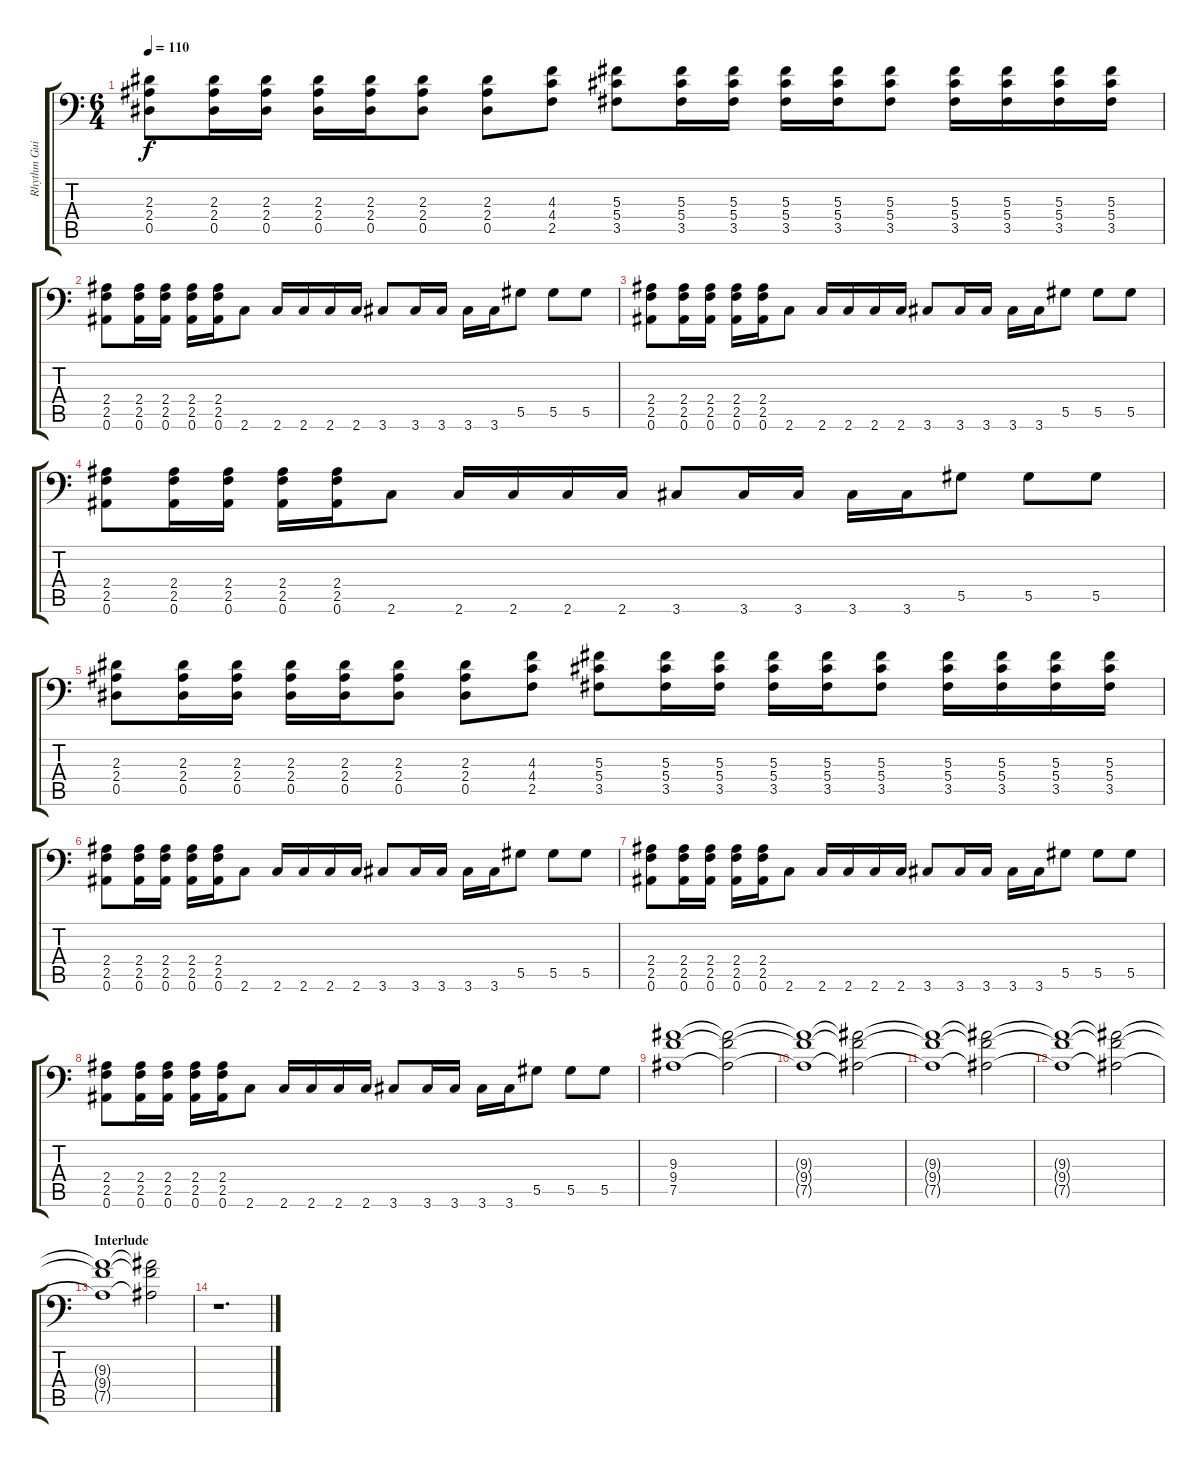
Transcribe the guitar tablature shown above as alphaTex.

\track ("Rhythm Guitar II" "Rhythm Gui") {instrument overdrivenguitar}
\staff {score tabs}
\tuning (Bb3 F3 Db3 Ab2 Eb2 Bb1) {hide}
\ts (6 4)
\tempo 110
\clef f4
\ks c
(2.3 2.4 0.5).8{dy f} (2.3 2.4 0.5).16 (2.3 2.4 0.5).16 (2.3 2.4 0.5).16 (2.3 2.4 0.5).16 (2.3 2.4 0.5).8 (2.3 2.4 0.5).8 (4.3 4.4 2.5).8 (5.3 5.4 3.5).8 (5.3 5.4 3.5).16 (5.3 5.4 3.5).16 (5.3 5.4 3.5).16 (5.3 5.4 3.5).16 (5.3 5.4 3.5).8 (5.3 5.4 3.5).16 (5.3 5.4 3.5).16 (5.3 5.4 3.5).16 (5.3 5.4 3.5).16 |
(2.4 2.5 0.6).8 (2.4 2.5 0.6).16 (2.4 2.5 0.6).16 (2.4 2.5 0.6).16 (2.4 2.5 0.6).16 2.6.8 2.6.16 2.6.16 2.6.16 2.6.16 3.6.8 3.6.16 3.6.16 3.6.16 3.6.16 5.5.8 5.5.8 5.5.8 |
(2.4 2.5 0.6).8 (2.4 2.5 0.6).16 (2.4 2.5 0.6).16 (2.4 2.5 0.6).16 (2.4 2.5 0.6).16 2.6.8 2.6.16 2.6.16 2.6.16 2.6.16 3.6.8 3.6.16 3.6.16 3.6.16 3.6.16 5.5.8 5.5.8 5.5.8 |
(2.4 2.5 0.6).8 (2.4 2.5 0.6).16 (2.4 2.5 0.6).16 (2.4 2.5 0.6).16 (2.4 2.5 0.6).16 2.6.8 2.6.16 2.6.16 2.6.16 2.6.16 3.6.8 3.6.16 3.6.16 3.6.16 3.6.16 5.5.8 5.5.8 5.5.8 |
(2.3 2.4 0.5).8 (2.3 2.4 0.5).16 (2.3 2.4 0.5).16 (2.3 2.4 0.5).16 (2.3 2.4 0.5).16 (2.3 2.4 0.5).8 (2.3 2.4 0.5).8 (4.3 4.4 2.5).8 (5.3 5.4 3.5).8 (5.3 5.4 3.5).16 (5.3 5.4 3.5).16 (5.3 5.4 3.5).16 (5.3 5.4 3.5).16 (5.3 5.4 3.5).8 (5.3 5.4 3.5).16 (5.3 5.4 3.5).16 (5.3 5.4 3.5).16 (5.3 5.4 3.5).16 |
(2.4 2.5 0.6).8 (2.4 2.5 0.6).16 (2.4 2.5 0.6).16 (2.4 2.5 0.6).16 (2.4 2.5 0.6).16 2.6.8 2.6.16 2.6.16 2.6.16 2.6.16 3.6.8 3.6.16 3.6.16 3.6.16 3.6.16 5.5.8 5.5.8 5.5.8 |
(2.4 2.5 0.6).8 (2.4 2.5 0.6).16 (2.4 2.5 0.6).16 (2.4 2.5 0.6).16 (2.4 2.5 0.6).16 2.6.8 2.6.16 2.6.16 2.6.16 2.6.16 3.6.8 3.6.16 3.6.16 3.6.16 3.6.16 5.5.8 5.5.8 5.5.8 |
(2.4 2.5 0.6).8 (2.4 2.5 0.6).16 (2.4 2.5 0.6).16 (2.4 2.5 0.6).16 (2.4 2.5 0.6).16 2.6.8 2.6.16 2.6.16 2.6.16 2.6.16 3.6.8 3.6.16 3.6.16 3.6.16 3.6.16 5.5.8 5.5.8 5.5.8 |
(9.3 9.4 7.5).1 (9.3{t} 9.4{t} 7.5{t}).2 |
(9.3{t} 9.4{t} 7.5{t}).1 (9.3{t} 9.4{t} 7.5{t}).2 |
(9.3{t} 9.4{t} 7.5{t}).1 (9.3{t} 9.4{t} 7.5{t}).2 |
(9.3{t} 9.4{t} 7.5{t}).1{volume 9} (9.3{t} 9.4{t} 7.5{t}).2 |
\section ("" "Interlude")
(9.3{t} 9.4{t} 7.5{t}).1{volume 0} (9.3{t} 9.4{t} 7.5{t}).2 |
r.1{d volume 15}
